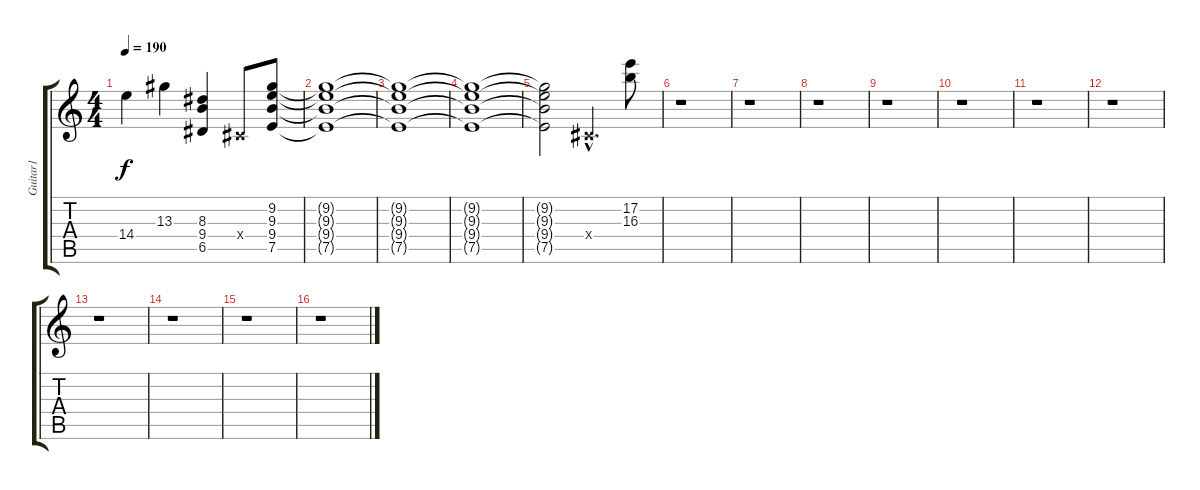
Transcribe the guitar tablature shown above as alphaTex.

\track ("Guitar1" "Guitar1") {instrument distortionguitar}
\staff {score tabs}
\tuning (E4 B3 G3 D3 A2 E2) {hide}
\ts (4 4)
\tempo 190
\clef g2
\ks c
14.4{t}.4{dy f} 13.3.4 (8.3 9.4 6.5).4 -1.4{x}.8 (9.2 9.3 9.4 7.5).8 |
(9.2{t} 9.3{t} 9.4{t} 7.5{t}).1 |
(9.2{t} 9.3{t} 9.4{t} 7.5{t}).1 |
(9.2{t} 9.3{t} 9.4{t} 7.5{t}).1 |
(9.2{t} 9.3{t} 9.4{t} 7.5{t}).2 -1.4{hac x}.4{d} (17.2 16.3).8 |
r.1 |
r.1 |
r.1 |
r.1 |
r.1 |
r.1 |
r.1 |
r.1 |
r.1 |
r.1 |
r.1
